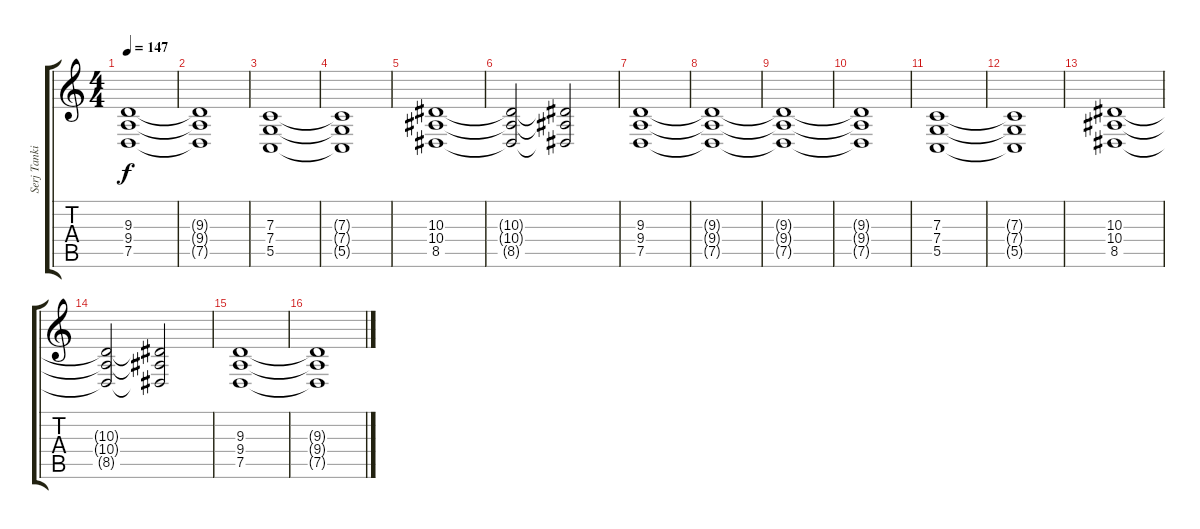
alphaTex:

\track ("Serj Tankian" "Serj Tanki") {instrument acousticgrandpiano}
\staff {score tabs}
\tuning (D4 A3 F3 C3 G2 C2) {hide}
\ts (4 4)
\tempo 147
\clef g2
\ks c
(9.3 9.4 7.5).1{dy f} |
(9.3{t} 9.4{t} 7.5{t}).1 |
(7.3 7.4 5.5).1 |
(7.3{t} 7.4{t} 5.5{t}).1 |
(10.3 10.4 8.5).1 |
(10.3{t} 10.4{t} 8.5{t}).2 (10.3{t} 10.4{t} 8.5{t}).2 |
(9.3 9.4 7.5).1 |
(9.3{t} 9.4{t} 7.5{t}).1 |
(9.3{t} 9.4{t} 7.5{t}).1 |
(9.3{t} 9.4{t} 7.5{t}).1 |
(7.3 7.4 5.5).1 |
(7.3{t} 7.4{t} 5.5{t}).1 |
(10.3 10.4 8.5).1 |
(10.3{t} 10.4{t} 8.5{t}).2 (10.3{t} 10.4{t} 8.5{t}).2 |
(9.3 9.4 7.5).1{volume 0} |
(9.3{t} 9.4{t} 7.5{t}).1
